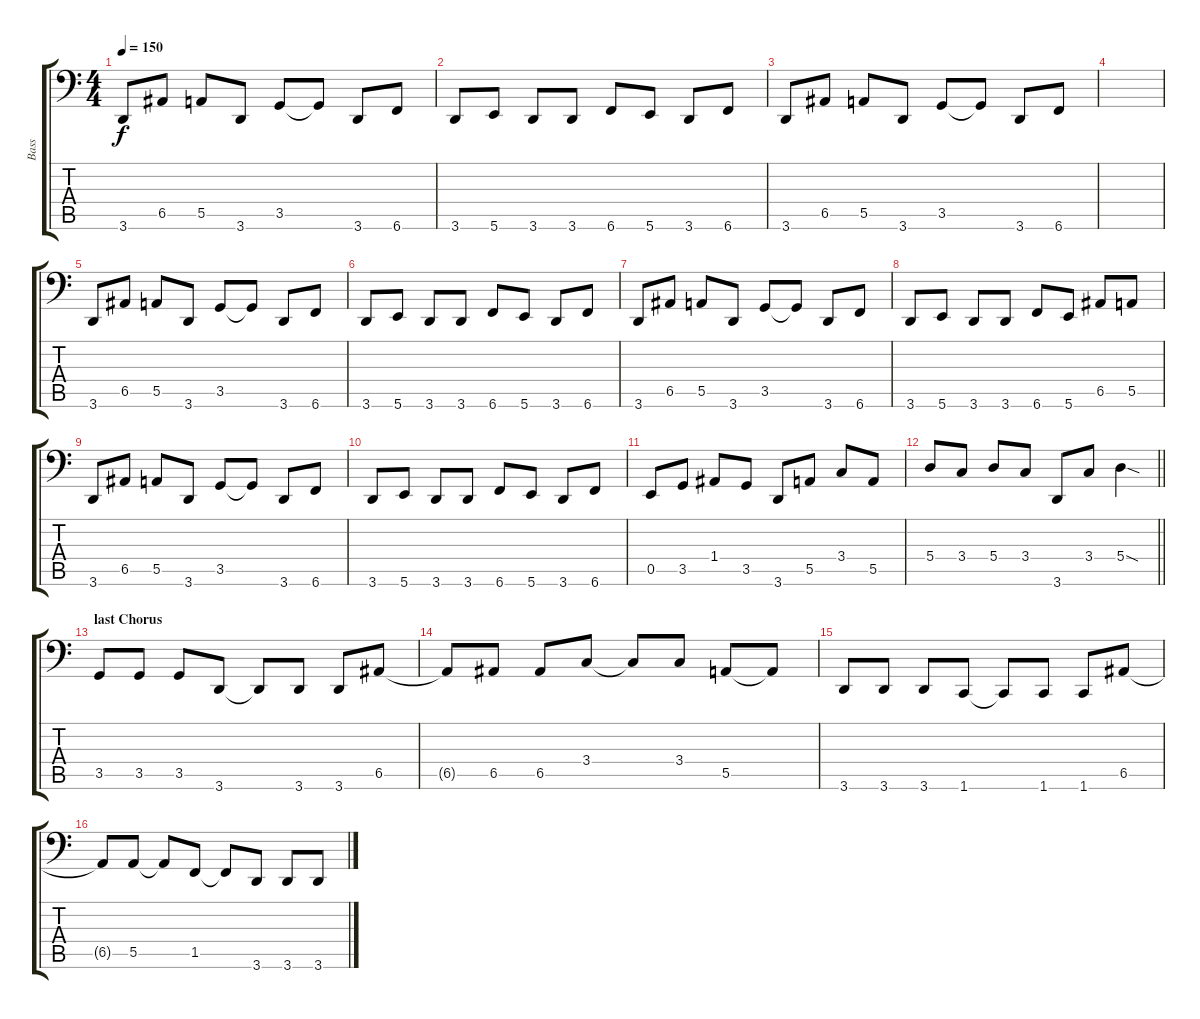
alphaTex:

\track ("Bass" "Bass") {instrument electricbasspick}
\staff {score tabs}
\tuning (C3 G2 D2 A1 E1 B0) {hide}
\ts (4 4)
\tempo 150
\clef f4
\ks c
3.6.8{dy f} 6.5.8 5.5.8 3.6.8 3.5.8 3.5{t}.8 3.6.8 6.6.8 |
3.6.8 5.6.8 3.6.8 3.6.8 6.6.8 5.6.8 3.6.8 6.6.8 |
3.6.8 6.5.8 5.5.8 3.6.8 3.5.8 3.5{t}.8 3.6.8 6.6.8 |
|
3.6.8 6.5.8 5.5.8 3.6.8 3.5.8 3.5{t}.8 3.6.8 6.6.8 |
3.6.8 5.6.8 3.6.8 3.6.8 6.6.8 5.6.8 3.6.8 6.6.8 |
3.6.8 6.5.8 5.5.8 3.6.8 3.5.8 3.5{t}.8 3.6.8 6.6.8 |
3.6.8 5.6.8 3.6.8 3.6.8 6.6.8 5.6.8 6.5.8 5.5.8 |
3.6.8 6.5.8 5.5.8 3.6.8 3.5.8 3.5{t}.8 3.6.8 6.6.8 |
3.6.8 5.6.8 3.6.8 3.6.8 6.6.8 5.6.8 3.6.8 6.6.8 |
0.5.8 3.5.8 1.4.8 3.5.8 3.6.8 5.5.8 3.4.8 5.5.8 |
\barLineRight lightlight
5.4.8 3.4.8 5.4.8 3.4.8 3.6.8 3.4.8 5.4{sod}.4 |
\section ("" "last Chorus")
3.5.8 3.5.8 3.5.8 3.6.8 3.6{t}.8 3.6.8 3.6.8 6.5.8 |
6.5{t}.8 6.5.8 6.5.8 3.4.8 3.4{t}.8 3.4.8 5.5.8 5.5{t}.8 |
3.6.8 3.6.8 3.6.8 1.6.8 1.6{t}.8 1.6.8 1.6.8 6.5.8 |
6.5{t}.8 5.5.8 5.5{t}.8 1.5.8 1.5{t}.8 3.6.8 3.6.8 3.6.8
